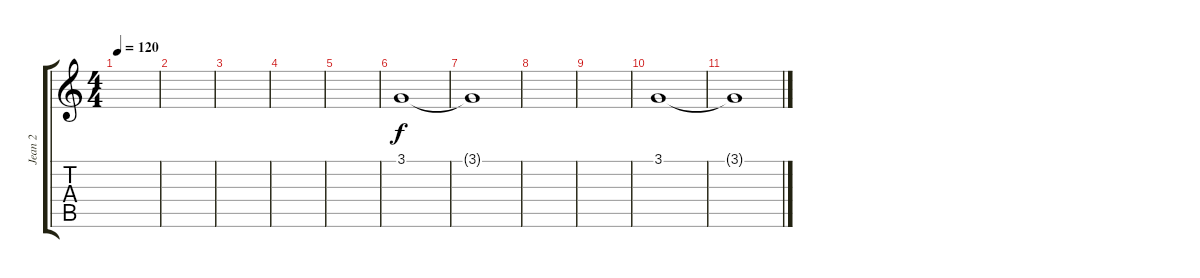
\track ("Jean 2" "Jean 2") {instrument choiraahs}
\staff {score tabs}
\tuning (E4 B3 G3 D3 A2 E2) {hide}
\ts (4 4)
\tempo 120
\clef g2
\ks c
|
|
|
|
|
3.1.1 |
3.1{t}.1 |
|
|
3.1.1 |
3.1{t}.1
